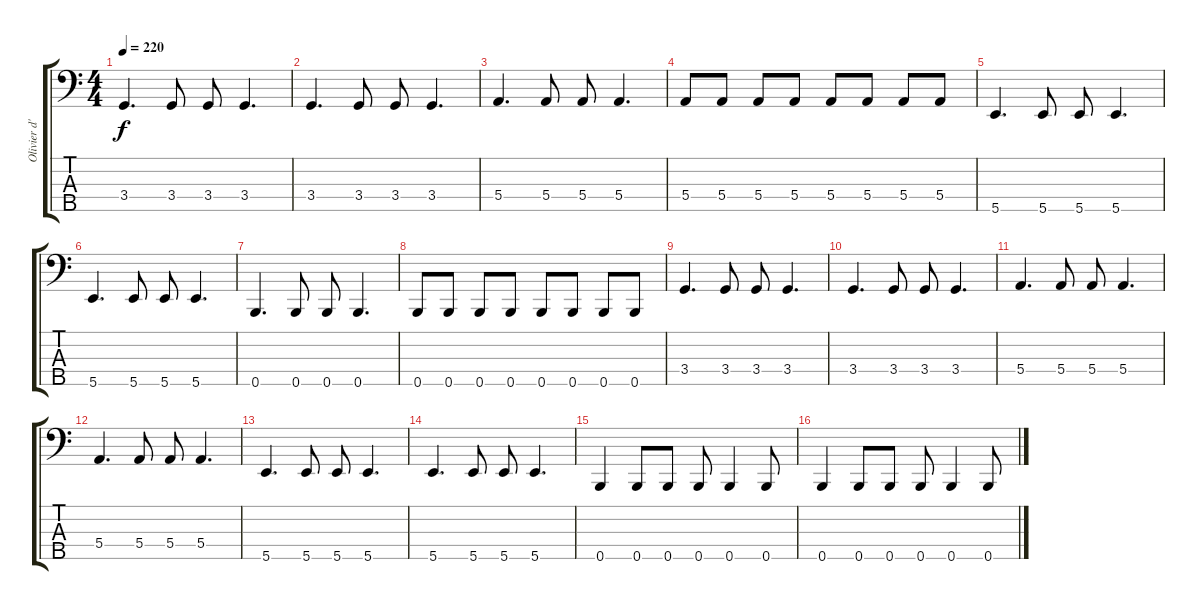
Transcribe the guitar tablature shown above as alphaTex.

\track ("Olivier d'Aries (Bass)" "Olivier d'") {instrument electricbassfinger}
\staff {score tabs}
\tuning (G2 D2 A1 E1 B0) {hide}
\ts (4 4)
\tempo 220
\clef f4
\ks c
3.4.4{d dy f} 3.4.8 3.4.8 3.4.4{d} |
3.4.4{d} 3.4.8 3.4.8 3.4.4{d} |
5.4.4{d} 5.4.8 5.4.8 5.4.4{d} |
5.4.8 5.4.8 5.4.8 5.4.8 5.4.8 5.4.8 5.4.8 5.4.8 |
5.5.4{d} 5.5.8 5.5.8 5.5.4{d} |
5.5.4{d} 5.5.8 5.5.8 5.5.4{d} |
0.5.4{d} 0.5.8 0.5.8 0.5.4{d} |
0.5.8 0.5.8 0.5.8 0.5.8 0.5.8 0.5.8 0.5.8 0.5.8 |
3.4.4{d} 3.4.8 3.4.8 3.4.4{d} |
3.4.4{d} 3.4.8 3.4.8 3.4.4{d} |
5.4.4{d} 5.4.8 5.4.8 5.4.4{d} |
5.4.4{d} 5.4.8 5.4.8 5.4.4{d} |
5.5.4{d} 5.5.8 5.5.8 5.5.4{d} |
5.5.4{d} 5.5.8 5.5.8 5.5.4{d} |
0.5.4 0.5.8 0.5.8 0.5.8 0.5.4 0.5.8 |
0.5.4 0.5.8 0.5.8 0.5.8 0.5.4 0.5.8
